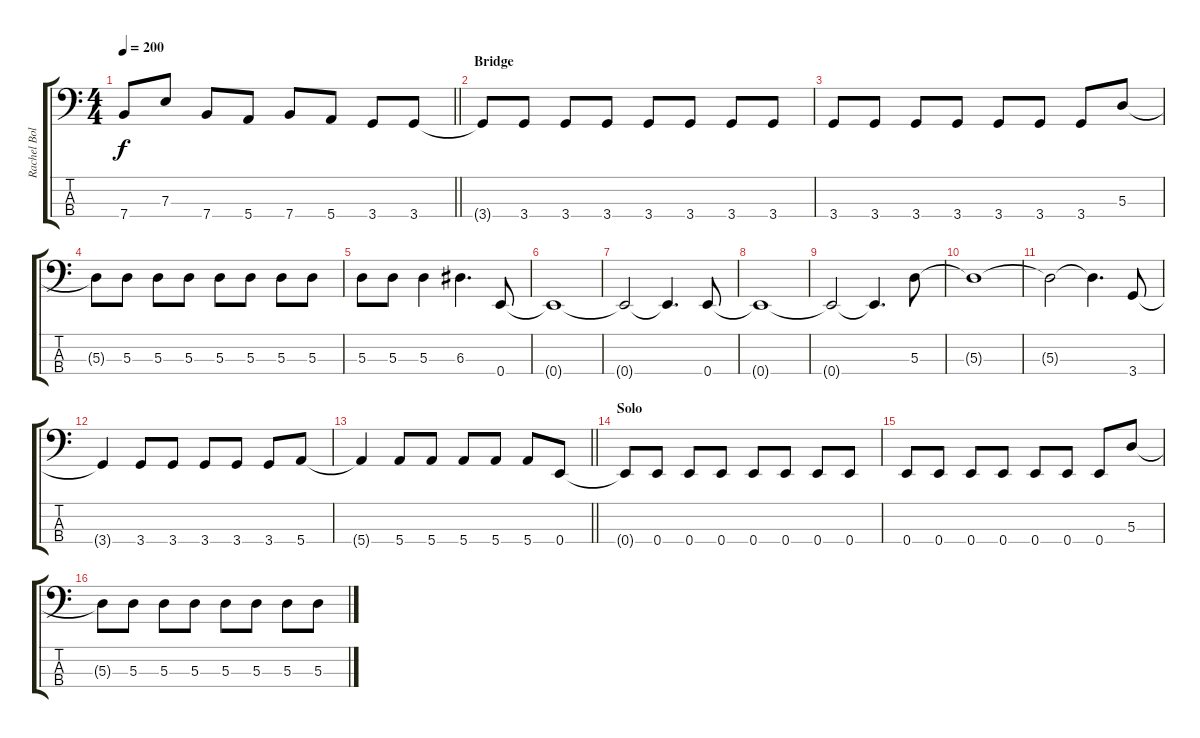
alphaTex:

\track ("Rachel Bolan - Bass" "Rachel Bol") {instrument electricbasspick}
\staff {score tabs}
\tuning (G2 D2 A1 E1) {hide}
\ts (4 4)
\tempo 200
\clef f4
\barLineRight lightlight
\ks c
7.4.8{dy f} 7.3.8 7.4.8 5.4.8 7.4.8 5.4.8 3.4.8 3.4.8 |
\section ("" "Bridge")
3.4{t}.8 3.4.8 3.4.8 3.4.8 3.4.8 3.4.8 3.4.8 3.4.8 |
3.4.8 3.4.8 3.4.8 3.4.8 3.4.8 3.4.8 3.4.8 5.3.8 |
5.3{t}.8 5.3.8 5.3.8 5.3.8 5.3.8 5.3.8 5.3.8 5.3.8 |
5.3.8 5.3.8 5.3.4 6.3.4{d} 0.4.8 |
0.4{t}.1 |
0.4{t}.2 0.4{t}.4{d} 0.4.8 |
0.4{t}.1 |
0.4{t}.2 0.4{t}.4{d} 5.3.8 |
5.3{t}.1 |
5.3{t}.2 5.3{t}.4{d} 3.4.8 |
3.4{t}.4 3.4.8 3.4.8 3.4.8 3.4.8 3.4.8 5.4.8 |
\barLineRight lightlight
5.4{t}.4 5.4.8 5.4.8 5.4.8 5.4.8 5.4.8 0.4.8 |
\section ("" "Solo")
0.4{t}.8 0.4.8 0.4.8 0.4.8 0.4.8 0.4.8 0.4.8 0.4.8 |
0.4.8 0.4.8 0.4.8 0.4.8 0.4.8 0.4.8 0.4.8 5.3.8 |
5.3{t}.8 5.3.8 5.3.8 5.3.8 5.3.8 5.3.8 5.3.8 5.3.8
